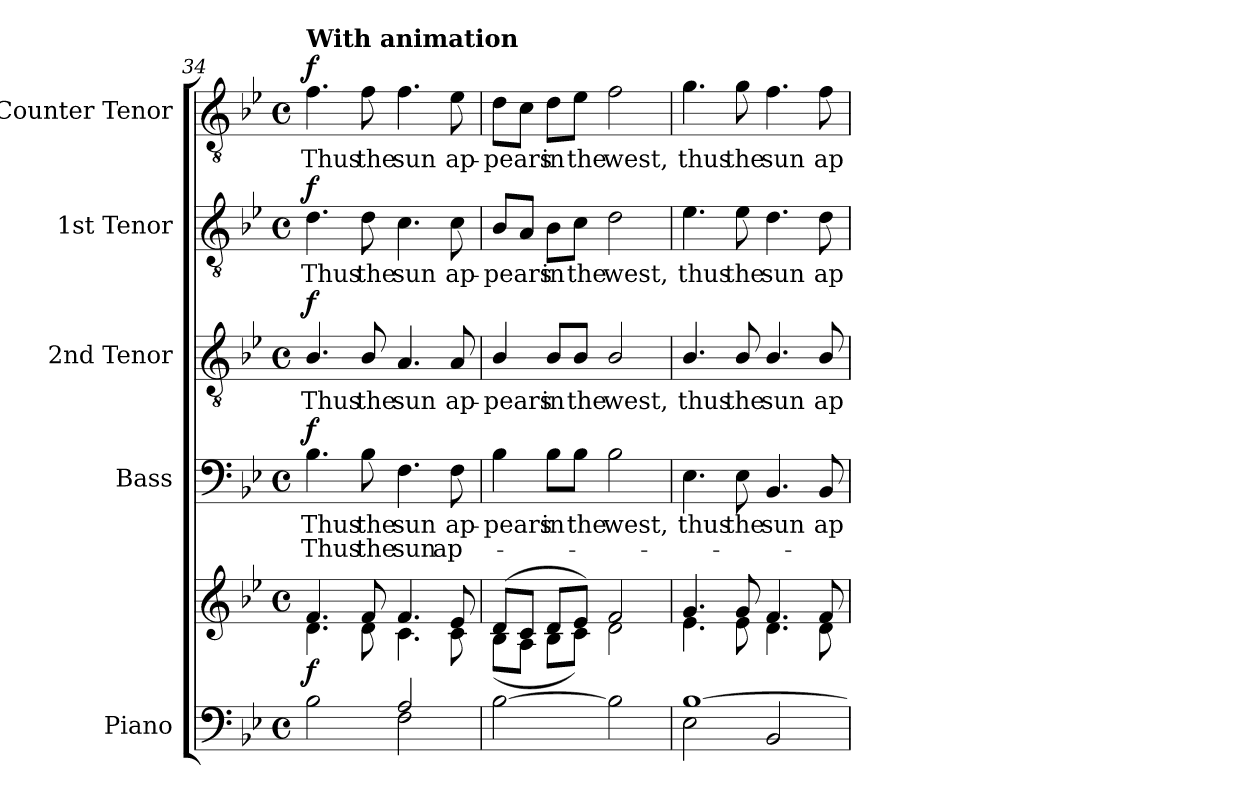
**kern	**kern	**dynam	**kern	**text	**text	**dynam	**kern	**text	**dynam	**kern	**text	**dynam	**kern	**text	**dynam
*part5	*part5	*part5	*part4	*part4	*part4	*part4	*part3	*part3	*part3	*part2	*part2	*part2	*part1	*part1	*part1
*staff6	*staff5	*staff5/6	*staff4	*staff4	*staff4	*staff4	*staff3	*staff3	*staff3	*staff2	*staff2	*staff2	*staff1	*staff1	*staff1
*I"Piano	*	*	*I"Bass	*	*	*	*I"2nd Tenor	*	*	*I"1st Tenor	*	*	*I"Counter Tenor	*	*
*I'Pno.	*	*	*	*	*	*	*	*	*	*	*	*	*	*	*
*clefF4	*clefG2	*	*clefF4	*	*	*	*clefGv2	*	*	*clefGv2	*	*	*clefGv2	*	*
*	*	*	*	*	*	*	*ITrd7c12	*	*	*ITrd7c12	*	*	*ITrd7c12	*	*
*k[b-e-]	*k[b-e-]	*	*k[b-e-]	*	*	*	*k[b-e-]	*	*	*k[b-e-]	*	*	*k[b-e-]	*	*
*B-:	*B-:	*	*B-:	*	*	*	*B-:	*	*	*B-:	*	*	*B-:	*	*
*M4/4	*M4/4	*	*M4/4	*	*	*	*M4/4	*	*	*M4/4	*	*	*M4/4	*	*
*met(c)	*met(c)	*	*met(c)	*	*	*	*met(c)	*	*	*met(c)	*	*	*met(c)	*	*
*MM108	*MM108	*	*MM108	*	*	*	*MM108	*	*	*MM108	*	*	*MM108	*	*
=34	=34	=34	=34	=34	=34	=34	=34	=34	=34	=34	=34	=34	=34	=34	=34
*^	*^	*	*	*	*	*	*	*	*	*	*	*	*	*	*
!	!	!	!	!	!	!LO:LY:b:color=#000000	!LO:LY:b:color=#000000	!	!	!	!	!	!	!	!	!	!
!	!	!	!	!	!	!	!	!	!	!LO:LY:b:color=#000000	!	!	!	!	!	!	!
!	!	!	!	!	!	!	!	!	!	!	!	!	!LO:LY:b:color=#000000	!	!	!	!
!	!	!	!	!	!	!	!	!	!	!	!	!	!	!	!LO:TX:a:B:t=With animation	!	!
!	!	!	!	!	!	!	!	!	!	!	!	!	!	!	!	!LO:LY:b:color=#000000	!
2B-i\	2ryy	4.fi/	4.di\	f	4.B-i\	Thus	Thus	f	4.BB-i/	Thus	f	4.Di\	Thus	f	4.Fi\	Thus	f
!	!	!	!	!	!	!LO:LY:b:color=#000000	!LO:LY:b:color=#000000	!	!	!	!	!	!	!	!	!	!
!	!	!	!	!	!	!	!	!	!	!LO:LY:b:color=#000000	!	!	!	!	!	!	!
!	!	!	!	!	!	!	!	!	!	!	!	!	!LO:LY:b:color=#000000	!	!	!	!
!	!	!	!	!	!	!	!	!	!	!	!	!	!	!	!	!LO:LY:b:color=#000000	!
.	.	8fi/	8di\	.	8B-i\	the	the	.	8BB-i/	the	.	8Di\	the	.	8Fi\	the	.
!	!	!	!	!	!	!LO:LY:b:color=#000000	!LO:LY:b:color=#000000	!	!	!	!	!	!	!	!	!	!
!	!	!	!	!	!	!	!	!	!	!LO:LY:b:color=#000000	!	!	!	!	!	!	!
!	!	!	!	!	!	!	!	!	!	!	!	!	!LO:LY:b:color=#000000	!	!	!	!
!	!	!	!	!	!	!	!	!	!	!	!	!	!	!	!	!LO:LY:b:color=#000000	!
2Ai/	2Fi\	4.fi/	4.ci\	.	4.Fi\	sun	sun	.	4.AAi/	sun	.	4.Ci\	sun	.	4.Fi\	sun	.
!	!	!	!	!	!	!LO:LY:b:color=#000000	!LO:LY:b:color=#000000	!	!	!	!	!	!	!	!	!	!
!	!	!	!	!	!	!	!	!	!	!LO:LY:b:color=#000000	!	!	!	!	!	!	!
!	!	!	!	!	!	!	!	!	!	!	!	!	!LO:LY:b:color=#000000	!	!	!	!
!	!	!	!	!	!	!	!	!	!	!	!	!	!	!	!	!LO:LY:b:color=#000000	!
.	.	8e-i/	8ci\	.	8Fi\	ap-	-ap-	.	8AAi/	ap-	.	8Ci\	ap-	.	8E-i\	ap-	.
*v	*v	*	*	*	*	*	*	*	*	*	*	*	*	*	*	*	*
!!LO:LB:g=z
=35	=35	=35	=35	=35	=35	=35	=35	=35	=35	=35	=35	=35	=35	=35	=35	=35
!	!	!	!	!	!LO:LY:b:color=#000000	!	!	!	!	!	!	!	!	!	!	!
!	!	!	!	!	!	!	!	!	!LO:LY:b:color=#000000	!	!	!	!	!	!	!
!	!	!	!	!	!	!	!	!	!	!	!	!LO:LY:b:color=#000000	!	!	!	!
!	!	!	!	!	!	!	!	!	!	!	!	!	!	!	!LO:LY:b:color=#000000	!
[2B-i\	(8di/L	(8B-i\L	.	4B-i\	-pears	.	.	4BB-i/	-pears	.	8BB-i/L	-pears	.	8Di\L	-pears	.
.	8ci/J	8Ai\J	.	.	.	.	.	.	.	.	8AAi/J	.	.	8Ci\J	.	.
!	!	!	!	!	!LO:LY:b:color=#000000	!	!	!	!	!	!	!	!	!	!	!
!	!	!	!	!	!	!	!	!	!LO:LY:b:color=#000000	!	!	!	!	!	!	!
!	!	!	!	!	!	!	!	!	!	!	!	!LO:LY:b:color=#000000	!	!	!	!
!	!	!	!	!	!	!	!	!	!	!	!	!	!	!	!LO:LY:b:color=#000000	!
.	8di/L	8B-i\L	.	8B-i\L	in	.	.	8BB-i/L	in	.	8BB-i\L	in	.	8Di\L	in	.
!	!	!	!	!	!LO:LY:b:color=#000000	!	!	!	!	!	!	!	!	!	!	!
!	!	!	!	!	!	!	!	!	!LO:LY:b:color=#000000	!	!	!	!	!	!	!
!	!	!	!	!	!	!	!	!	!	!	!	!LO:LY:b:color=#000000	!	!	!	!
!	!	!	!	!	!	!	!	!	!	!	!	!	!	!	!LO:LY:b:color=#000000	!
.	8e-i/J)	8ci\J)	.	8B-i\J	the	.	.	8BB-i/J	the	.	8Ci\J	the	.	8E-i\J	the	.
!	!	!	!	!	!LO:LY:b:color=#000000	!	!	!	!	!	!	!	!	!	!	!
!	!	!	!	!	!	!	!	!	!LO:LY:b:color=#000000	!	!	!	!	!	!	!
!	!	!	!	!	!	!	!	!	!	!	!	!LO:LY:b:color=#000000	!	!	!	!
!	!	!	!	!	!	!	!	!	!	!	!	!	!	!	!LO:LY:b:color=#000000	!
2B-i\]	2fi/	2di\	.	2B-i\	west,	.	.	2BB-i/	west,	.	2Di\	west,	.	2Fi\	west,	.
=36	=36	=36	=36	=36	=36	=36	=36	=36	=36	=36	=36	=36	=36	=36	=36	=36
*^	*	*	*	*	*	*	*	*	*	*	*	*	*	*	*	*
!	!	!	!	!	!	!LO:LY:b:color=#000000	!	!	!	!	!	!	!	!	!	!	!
!	!	!	!	!	!	!	!	!	!	!LO:LY:b:color=#000000	!	!	!	!	!	!	!
!	!	!	!	!	!	!	!	!	!	!	!	!	!LO:LY:b:color=#000000	!	!	!	!
!	!	!	!	!	!	!	!	!	!	!	!	!	!	!	!	!LO:LY:b:color=#000000	!
[1B-i	2E-i\	4.gi/	4.e-i\	.	4.E-i\	thus	.	.	4.BB-i/	thus	.	4.E-i\	thus	.	4.Gi\	thus	.
!	!	!	!	!	!	!LO:LY:b:color=#000000	!	!	!	!	!	!	!	!	!	!	!
!	!	!	!	!	!	!	!	!	!	!LO:LY:b:color=#000000	!	!	!	!	!	!	!
!	!	!	!	!	!	!	!	!	!	!	!	!	!LO:LY:b:color=#000000	!	!	!	!
!	!	!	!	!	!	!	!	!	!	!	!	!	!	!	!	!LO:LY:b:color=#000000	!
.	.	8gi/	8e-i\	.	8E-i\	the	.	.	8BB-i/	the	.	8E-i\	the	.	8Gi\	the	.
!	!	!	!	!	!	!LO:LY:b:color=#000000	!	!	!	!	!	!	!	!	!	!	!
!	!	!	!	!	!	!	!	!	!	!LO:LY:b:color=#000000	!	!	!	!	!	!	!
!	!	!	!	!	!	!	!	!	!	!	!	!	!LO:LY:b:color=#000000	!	!	!	!
!	!	!	!	!	!	!	!	!	!	!	!	!	!	!	!	!LO:LY:b:color=#000000	!
.	2BB-i/	4.fi/	4.di\	.	4.BB-i/	sun	.	.	4.BB-i/	sun	.	4.Di\	sun	.	4.Fi\	sun	.
!	!	!	!	!	!	!LO:LY:b:color=#000000	!	!	!	!	!	!	!	!	!	!	!
!	!	!	!	!	!	!	!	!	!	!LO:LY:b:color=#000000	!	!	!	!	!	!	!
!	!	!	!	!	!	!	!	!	!	!	!	!	!LO:LY:b:color=#000000	!	!	!	!
!	!	!	!	!	!	!	!	!	!	!	!	!	!	!	!	!LO:LY:b:color=#000000	!
.	.	8fi/	8di\	.	8BB-i/	ap-	.	.	8BB-i/	ap-	.	8Di\	ap-	.	8Fi\	ap-	.
*v	*v	*	*	*	*	*	*	*	*	*	*	*	*	*	*	*	*
*	*v	*v	*	*	*	*	*	*	*	*	*	*	*	*	*	*
=	=	=	=	=	=	=	=	=	=	=	=	=	=	=	=
*-	*-	*-	*-	*-	*-	*-	*-	*-	*-	*-	*-	*-	*-	*-	*-
